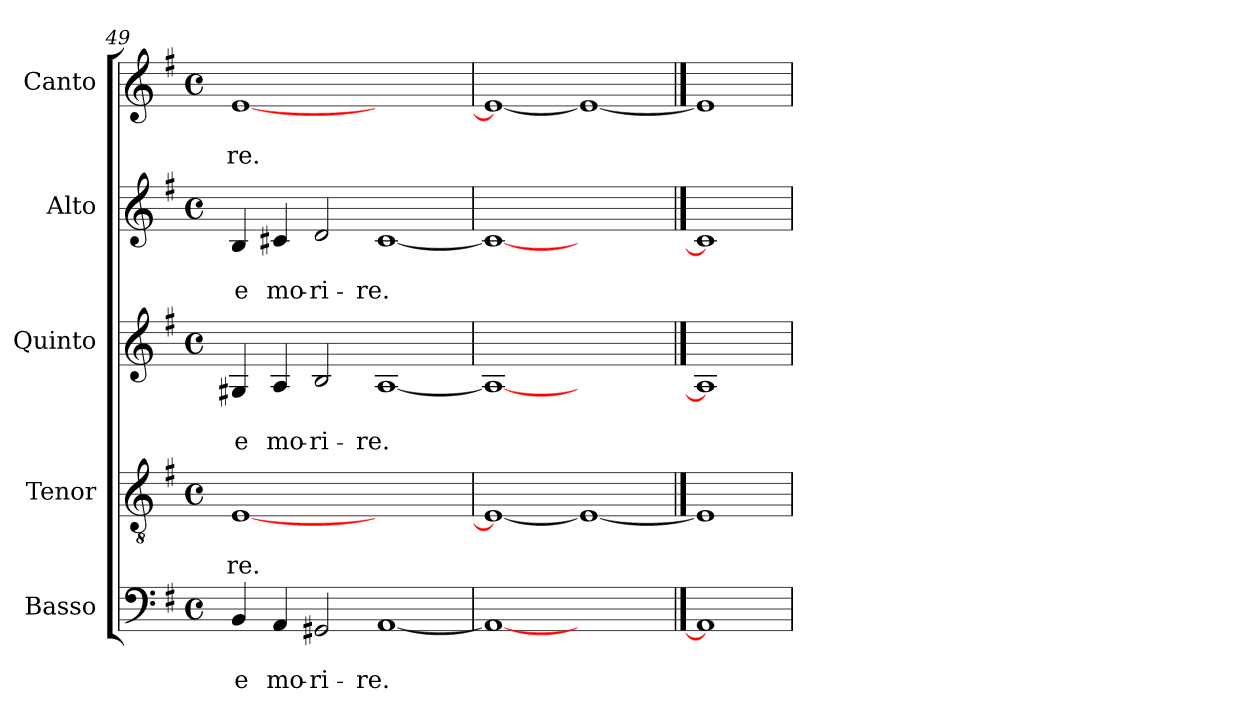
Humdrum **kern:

**kern	**text	**text	**kern	**text	**text	**kern	**text	**text	**kern	**text	**text	**kern	**text	**text
*part5	*part5	*part5	*part4	*part4	*part4	*part3	*part3	*part3	*part2	*part2	*part2	*part1	*part1	*part1
*staff5	*staff5	*staff5	*staff4	*staff4	*staff4	*staff3	*staff3	*staff3	*staff2	*staff2	*staff2	*staff1	*staff1	*staff1
*I"Basso	*	*	*I"Tenor	*	*	*I"Quinto	*	*	*I"Alto	*	*	*I"Canto	*	*
*I'B	*	*	*I'T	*	*	*I'Q	*	*	*I'A	*	*	*I'C	*	*
*clefF4	*	*	*clefGv2	*	*	*clefG2	*	*	*clefG2	*	*	*clefG2	*	*
*k[f#]	*	*	*k[f#]	*	*	*k[f#]	*	*	*k[f#]	*	*	*k[f#]	*	*
*G:	*	*	*G:	*	*	*G:	*	*	*G:	*	*	*G:	*	*
*M4/4	*	*	*M4/4	*	*	*M4/4	*	*	*M4/4	*	*	*M4/4	*	*
*met(c)	*	*	*met(c)	*	*	*met(c)	*	*	*met(c)	*	*	*met(c)	*	*
=49	=49	=49	=49	=49	=49	=49	=49	=49	=49	=49	=49	=49	=49	=49
!	!	!LO:LY:b	!	!	!LO:LY:b	!	!	!LO:LY:b	!	!	!LO:LY:b	!	!	!LO:LY:b
4BB/	.	e	[1E	.	-re.	4G#X/	.	e	4B/	.	e	[1e	.	-re.
!	!	!LO:LY:b	!	!	!	!	!	!LO:LY:b	!	!	!LO:LY:b	!	!	!
4AA/	.	mo-	.	.	.	4A/	.	mo-	4c#X/	.	mo-	.	.	.
!	!	!LO:LY:b	!	!	!	!	!	!LO:LY:b	!	!	!LO:LY:b	!	!	!
2GG#X/	.	-ri-	.	.	.	2B/	.	-ri-	2d/	.	-ri-	.	.	.
!	!	!LO:LY:b	!	!	!	!	!	!LO:LY:b	!	!	!LO:LY:b	!	!	!
[1AA	.	-re.	1ryy	.	.	[1A	.	-re.	[1c#	.	-re.	1ryy	.	.
=50	=50	=50	=50	=50	=50	=50	=50	=50	=50	=50	=50	=50	=50	=50
1AA_	.	.	1E_	.	.	1A_	.	.	1c#_	.	.	1e_	.	.
1ryy	.	.	1E_	.	.	1ryy	.	.	1ryy	.	.	1e_	.	.
==51	==51	==51	==51	==51	==51	==51	==51	==51	==51	==51	==51	==51	==51	==51
1AA]	.	.	1E]	.	.	1A]	.	.	1c#]	.	.	1e]	.	.
=	=	=	=	=	=	=	=	=	=	=	=	=	=	=
*-	*-	*-	*-	*-	*-	*-	*-	*-	*-	*-	*-	*-	*-	*-
